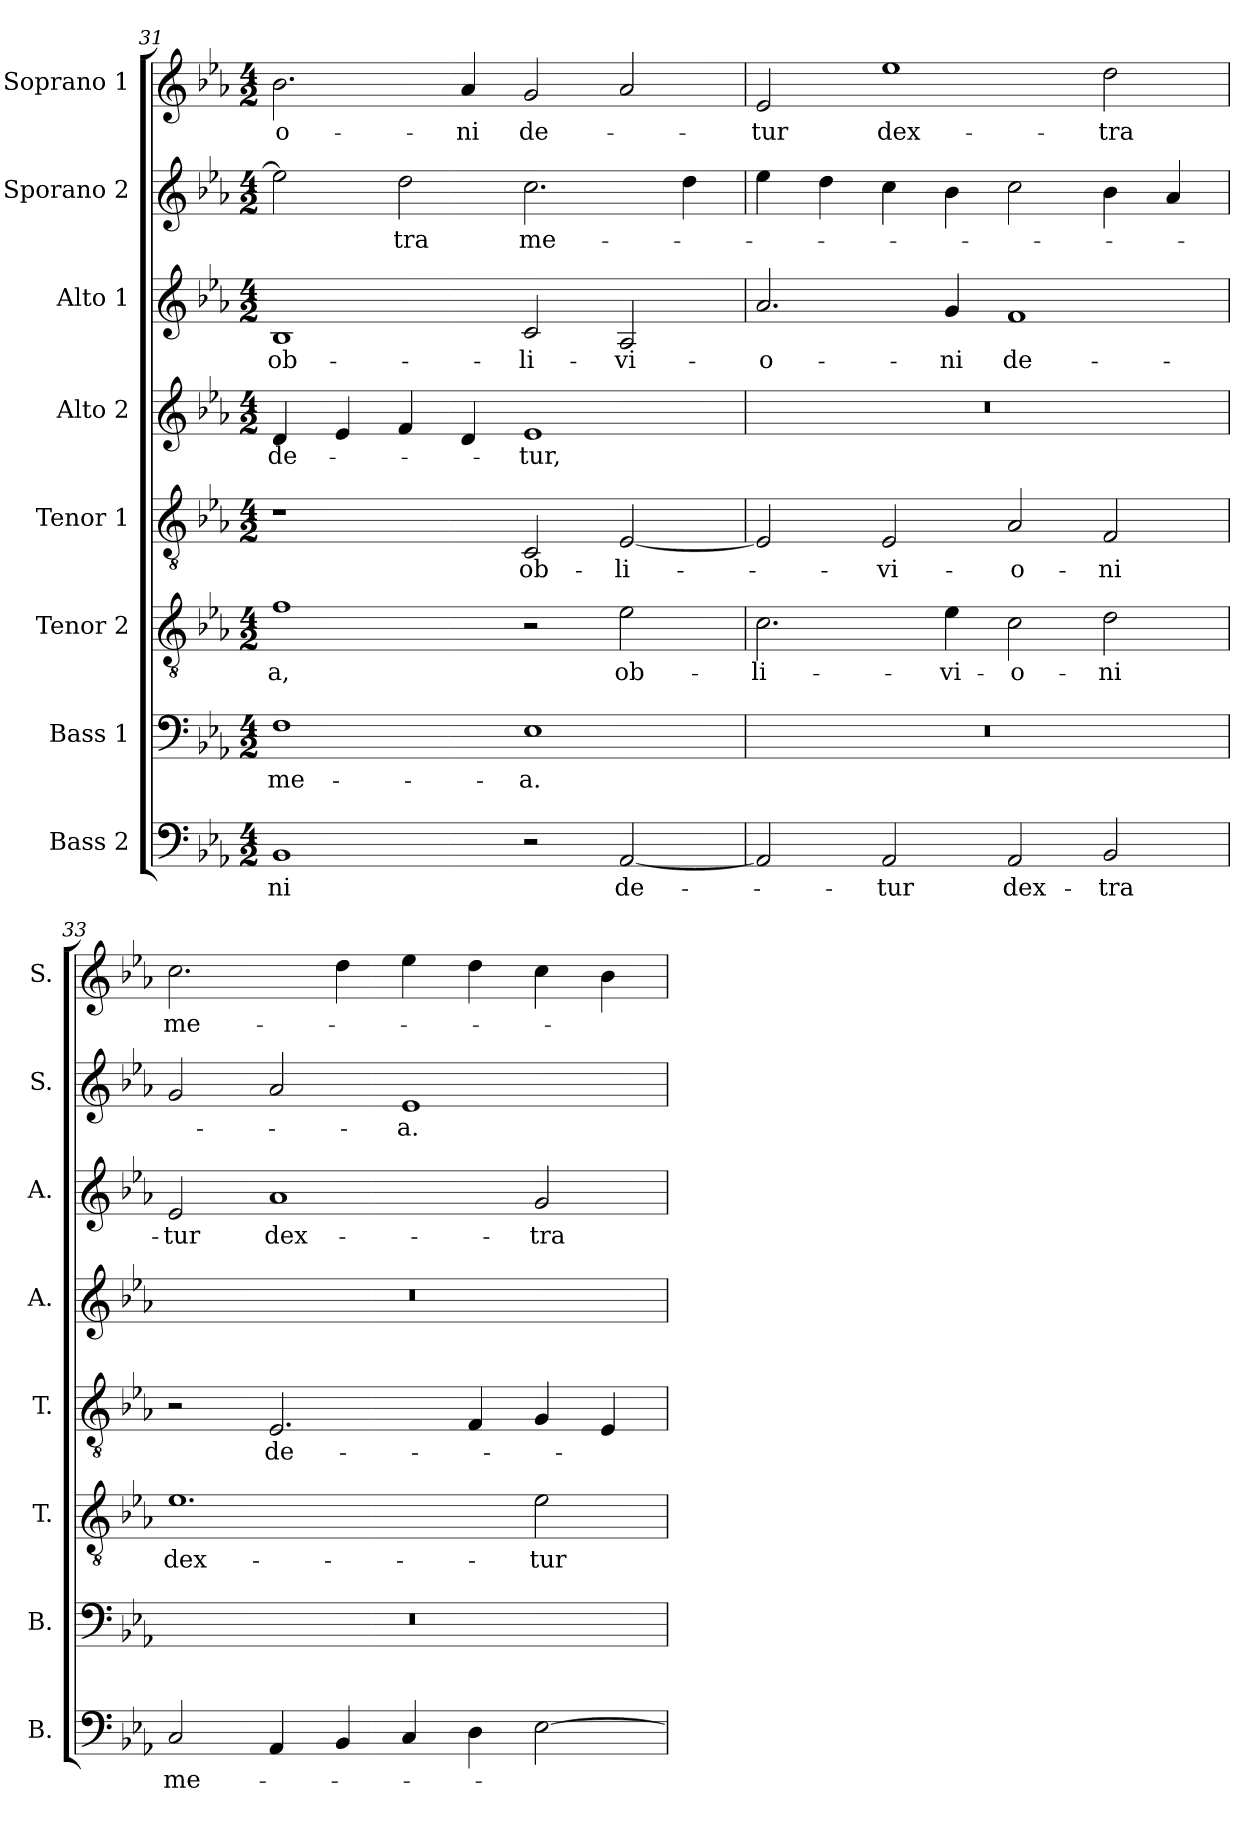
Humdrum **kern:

**kern	**text	**kern	**text	**kern	**text	**kern	**text	**kern	**text	**kern	**text	**kern	**text	**kern	**text
*part8	*part8	*part7	*part7	*part6	*part6	*part5	*part5	*part4	*part4	*part3	*part3	*part2	*part2	*part1	*part1
*staff8	*staff8	*staff7	*staff7	*staff6	*staff6	*staff5	*staff5	*staff4	*staff4	*staff3	*staff3	*staff2	*staff2	*staff1	*staff1
*I"Bass 2	*	*I"Bass 1	*	*I"Tenor 2	*	*I"Tenor 1	*	*I"Alto 2	*	*I"Alto 1	*	*I"Sporano 2	*	*I"Soprano 1	*
*I'B.	*	*I'B.	*	*I'T.	*	*I'T.	*	*I'A.	*	*I'A.	*	*I'S.	*	*I'S.	*
*clefF4	*	*clefF4	*	*clefGv2	*	*clefGv2	*	*clefG2	*	*clefG2	*	*clefG2	*	*clefG2	*
*	*	*	*	*ITrd7c12	*	*ITrd7c12	*	*	*	*	*	*	*	*	*
*k[b-e-a-]	*	*k[b-e-a-]	*	*k[b-e-a-]	*	*k[b-e-a-]	*	*k[b-e-a-]	*	*k[b-e-a-]	*	*k[b-e-a-]	*	*k[b-e-a-]	*
*E-:	*	*E-:	*	*E-:	*	*E-:	*	*E-:	*	*E-:	*	*E-:	*	*E-:	*
*M4/2	*	*M4/2	*	*M4/2	*	*M4/2	*	*M4/2	*	*M4/2	*	*M4/2	*	*M4/2	*
=31	=31	=31	=31	=31	=31	=31	=31	=31	=31	=31	=31	=31	=31	=31	=31
!	!LO:LY:b:color=#000000	!	!	!	!	!	!	!	!	!	!	!	!	!	!
!	!	!	!LO:LY:b:color=#000000	!	!	!	!	!	!	!	!	!	!	!	!
!	!	!	!	!	!LO:LY:b:color=#000000	!	!	!	!	!	!	!	!	!	!
!	!	!	!	!	!	!	!	!	!LO:LY:b:color=#000000	!	!	!	!	!	!
!	!	!	!	!	!	!	!	!	!	!	!LO:LY:b:color=#000000	!	!	!	!
!	!	!	!	!	!	!	!	!	!	!	!	!	!	!	!LO:LY:b:color=#000000
1BB-i	-ni	1Fi	me-	1Fi	-a,	1r	.	4di/	de-	1B-i	ob-	2ee-i\]	.	2.b-i\	-o-
.	.	.	.	.	.	.	.	4e-i/	.	.	.	.	.	.	.
!	!	!	!	!	!	!	!	!	!	!	!	!	!LO:LY:b:color=#000000	!	!
.	.	.	.	.	.	.	.	4fi/	.	.	.	2ddi\	-tra	.	.
!	!	!	!	!	!	!	!	!	!	!	!	!	!	!	!LO:LY:b:color=#000000
.	.	.	.	.	.	.	.	4di/	.	.	.	.	.	4a-i/	-ni
!	!	!	!LO:LY:b:color=#000000	!	!	!	!	!	!	!	!	!	!	!	!
!	!	!	!	!	!	!	!LO:LY:b:color=#000000	!	!	!	!	!	!	!	!
!	!	!	!	!	!	!	!	!	!LO:LY:b:color=#000000	!	!	!	!	!	!
!	!	!	!	!	!	!	!	!	!	!	!LO:LY:b:color=#000000	!	!	!	!
!	!	!	!	!	!	!	!	!	!	!	!	!	!LO:LY:b:color=#000000	!	!
!	!	!	!	!	!	!	!	!	!	!	!	!	!	!	!LO:LY:b:color=#000000
2r	.	1E-i	-a.	2r	.	2CCi/	ob-	1e-i	-tur,	2ci/	-li-	2.cci\	me-	2gi/	de-
!	!LO:LY:b:color=#000000	!	!	!	!	!	!	!	!	!	!	!	!	!	!
!	!	!	!	!	!LO:LY:b:color=#000000	!	!	!	!	!	!	!	!	!	!
!	!	!	!	!	!	!	!LO:LY:b:color=#000000	!	!	!	!	!	!	!	!
!	!	!	!	!	!	!	!	!	!	!	!LO:LY:b:color=#000000	!	!	!	!
[<2AA-i/	de-	.	.	2E-i\	ob-	[<2EE-i/	-li-	.	.	2A-i/	-vi-	.	.	2a-i/	.
.	.	.	.	.	.	.	.	.	.	.	.	4ddi\	.	.	.
=32	=32	=32	=32	=32	=32	=32	=32	=32	=32	=32	=32	=32	=32	=32	=32
!	!	!LO:N:vis=1	!	!	!	!	!	!	!	!	!	!	!	!	!
!	!	!	!	!	!LO:LY:b:color=#000000	!	!	!LO:N:vis=1	!	!	!	!	!	!	!
!	!	!	!	!	!	!	!	!	!	!	!LO:LY:b:color=#000000	!	!	!	!
!	!	!	!	!	!	!	!	!	!	!	!	!	!	!	!LO:LY:b:color=#000000
2AA-i/]	.	0r	.	2.Ci\	-li-	2EE-i/]	.	0r	.	2.a-i/	-o-	4ee-i\	.	2e-i/	-tur
.	.	.	.	.	.	.	.	.	.	.	.	4ddi\	.	.	.
!	!LO:LY:b:color=#000000	!	!	!	!	!	!	!	!	!	!	!	!	!	!
!	!	!	!	!	!	!	!LO:LY:b:color=#000000	!	!	!	!	!	!	!	!
!	!	!	!	!	!	!	!	!	!	!	!	!	!	!	!LO:LY:b:color=#000000
2AA-i/	-tur	.	.	.	.	2EE-i/	-vi-	.	.	.	.	4cci\	.	1ee-i	dex-
!	!	!	!	!	!LO:LY:b:color=#000000	!	!	!	!	!	!	!	!	!	!
!	!	!	!	!	!	!	!	!	!	!	!LO:LY:b:color=#000000	!	!	!	!
.	.	.	.	4E-i\	-vi-	.	.	.	.	4gi/	-ni	4b-i\	.	.	.
!	!LO:LY:b:color=#000000	!	!	!	!	!	!	!	!	!	!	!	!	!	!
!	!	!	!	!	!LO:LY:b:color=#000000	!	!	!	!	!	!	!	!	!	!
!	!	!	!	!	!	!	!LO:LY:b:color=#000000	!	!	!	!	!	!	!	!
!	!	!	!	!	!	!	!	!	!	!	!LO:LY:b:color=#000000	!	!	!	!
2AA-i/	dex-	.	.	2Ci\	-o-	2AA-i/	-o-	.	.	1fi	de-	2cci\	.	.	.
!	!LO:LY:b:color=#000000	!	!	!	!	!	!	!	!	!	!	!	!	!	!
!	!	!	!	!	!LO:LY:b:color=#000000	!	!	!	!	!	!	!	!	!	!
!	!	!	!	!	!	!	!LO:LY:b:color=#000000	!	!	!	!	!	!	!	!
!	!	!	!	!	!	!	!	!	!	!	!	!	!	!	!LO:LY:b:color=#000000
2BB-i/	-tra	.	.	2Di\	-ni	2FFi/	-ni	.	.	.	.	4b-i\	.	2ddi\	-tra
.	.	.	.	.	.	.	.	.	.	.	.	4a-i/	.	.	.
=33	=33	=33	=33	=33	=33	=33	=33	=33	=33	=33	=33	=33	=33	=33	=33
!	!LO:LY:b:color=#000000	!LO:N:vis=1	!	!	!	!	!	!	!	!	!	!	!	!	!
!	!	!	!	!	!LO:LY:b:color=#000000	!	!	!LO:N:vis=1	!	!	!	!	!	!	!
!	!	!	!	!	!	!	!	!	!	!	!LO:LY:b:color=#000000	!	!	!	!
!	!	!	!	!	!	!	!	!	!	!	!	!	!	!	!LO:LY:b:color=#000000
2Ci/	me-	0r	.	1.E-i	dex-	2r	.	0r	.	2e-i/	-tur	2gi/	.	2.cci\	me-
!	!	!	!	!	!	!	!LO:LY:b:color=#000000	!	!	!	!	!	!	!	!
!	!	!	!	!	!	!	!	!	!	!	!LO:LY:b:color=#000000	!	!	!	!
4AA-i/	.	.	.	.	.	2.EE-i/	de-	.	.	1a-i	dex-	2a-i/	.	.	.
4BB-i/	.	.	.	.	.	.	.	.	.	.	.	.	.	4ddi\	.
!	!	!	!	!	!	!	!	!	!	!	!	!	!LO:LY:b:color=#000000	!	!
4Ci/	.	.	.	.	.	.	.	.	.	.	.	1e-i	-a.	4ee-i\	.
4Di\	.	.	.	.	.	4FFi/	.	.	.	.	.	.	.	4ddi\	.
!	!	!	!	!	!LO:LY:b:color=#000000	!	!	!	!	!	!	!	!	!	!
!	!	!	!	!	!	!	!	!	!	!	!LO:LY:b:color=#000000	!	!	!	!
[>2E-i\	.	.	.	2E-i\	-tur	4GGi/	.	.	.	2gi/	-tra	.	.	4cci\	.
.	.	.	.	.	.	4EE-i/	.	.	.	.	.	.	.	4b-i\	.
=	=	=	=	=	=	=	=	=	=	=	=	=	=	=	=
*-	*-	*-	*-	*-	*-	*-	*-	*-	*-	*-	*-	*-	*-	*-	*-
